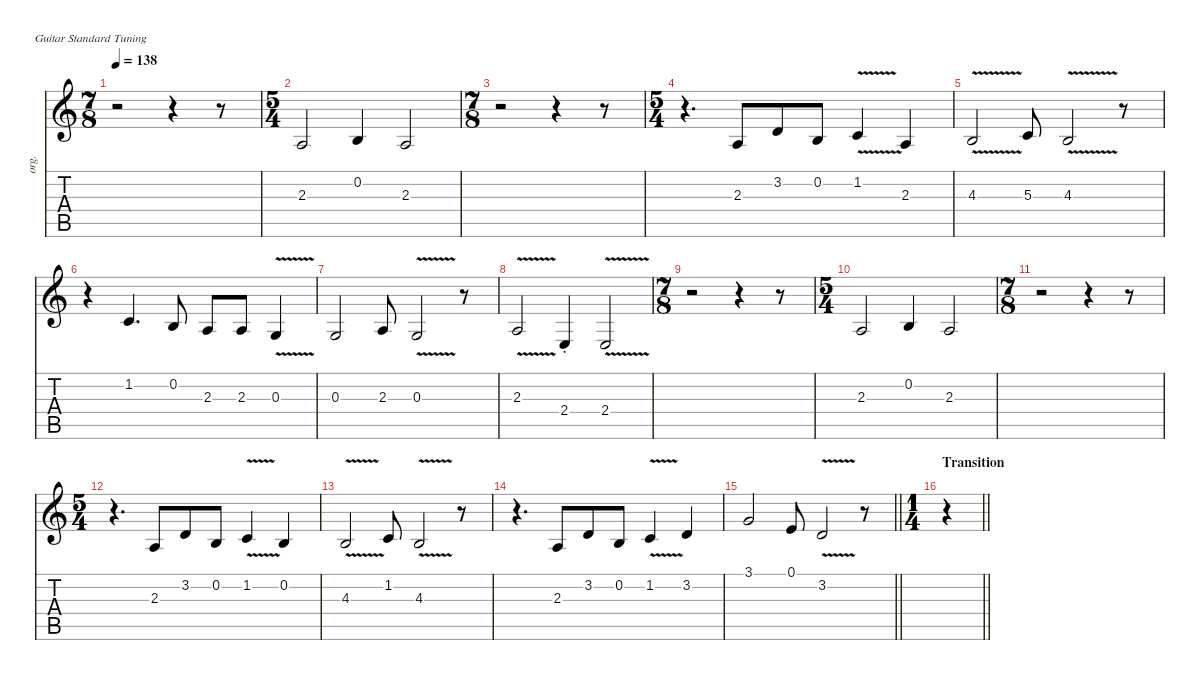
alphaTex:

\defaultSystemsLayout 4
\hideDynamics
\bracketExtendMode nobrackets
\track ("Chant" "org.") {instrument drawbarorgan}
\staff {score tabs}
\tuning (E4 B3 G3 D3 A2 E2)
\voice
\ts (7 8)
\beaming (8 3 2 2)
\tempo 138
\clef g2
\ks aminor
r.2{dy f} r.4 r.8 |
\ts (5 4)
\beaming (8 6 4)
2.3.2 0.2.4 2.3.2 |
\ts (7 8)
\beaming (8 6 4)
r.2 r.4 r.8 |
\ts (5 4)
\beaming (8 6 4)
r.4{d} 2.3.8 3.2.8 0.2.8 1.2{v}.4 2.3.4 |
4.3{v}.2 5.3.8 4.3{v}.2 r.8 |
r.4 1.2.4{d} 0.2.8 2.3.8 2.3.8 0.3{v}.4 |
0.3.2 2.3.8 0.3{v}.2 r.8 |
2.3{v}.2 2.4{st}.4 2.4{v}.2 |
\ts (7 8)
\beaming (8 3 2 2)
r.2 r.4 r.8 |
\ts (5 4)
\beaming (8 6 4)
2.3.2 0.2.4 2.3.2 |
\ts (7 8)
\beaming (8 6 4)
r.2 r.4 r.8 |
\ts (5 4)
\beaming (8 6 4)
r.4{d} 2.3.8 3.2.8 0.2.8 1.2{v}.4 0.2.4 |
4.3{v}.2 1.2.8 4.3{v}.2 r.8 |
r.4{d} 2.3.8 3.2.8 0.2.8 1.2{v}.4 3.2.4 |
\barLineRight lightlight
3.1.2 0.1.8 3.2{v}.2 r.8 |
\ts (1 4)
\beaming (8 2)
\section ("" "Transition")
\barLineRight lightlight
r.4
\voice
\clef g2
\ottava regular
\simile none
\ks aminor
|
|
|
|
|
|
|
|
|
|
|
|
|
|
\barLineRight lightlight
|
\barLineRight lightlight
r.4{dy mf}
